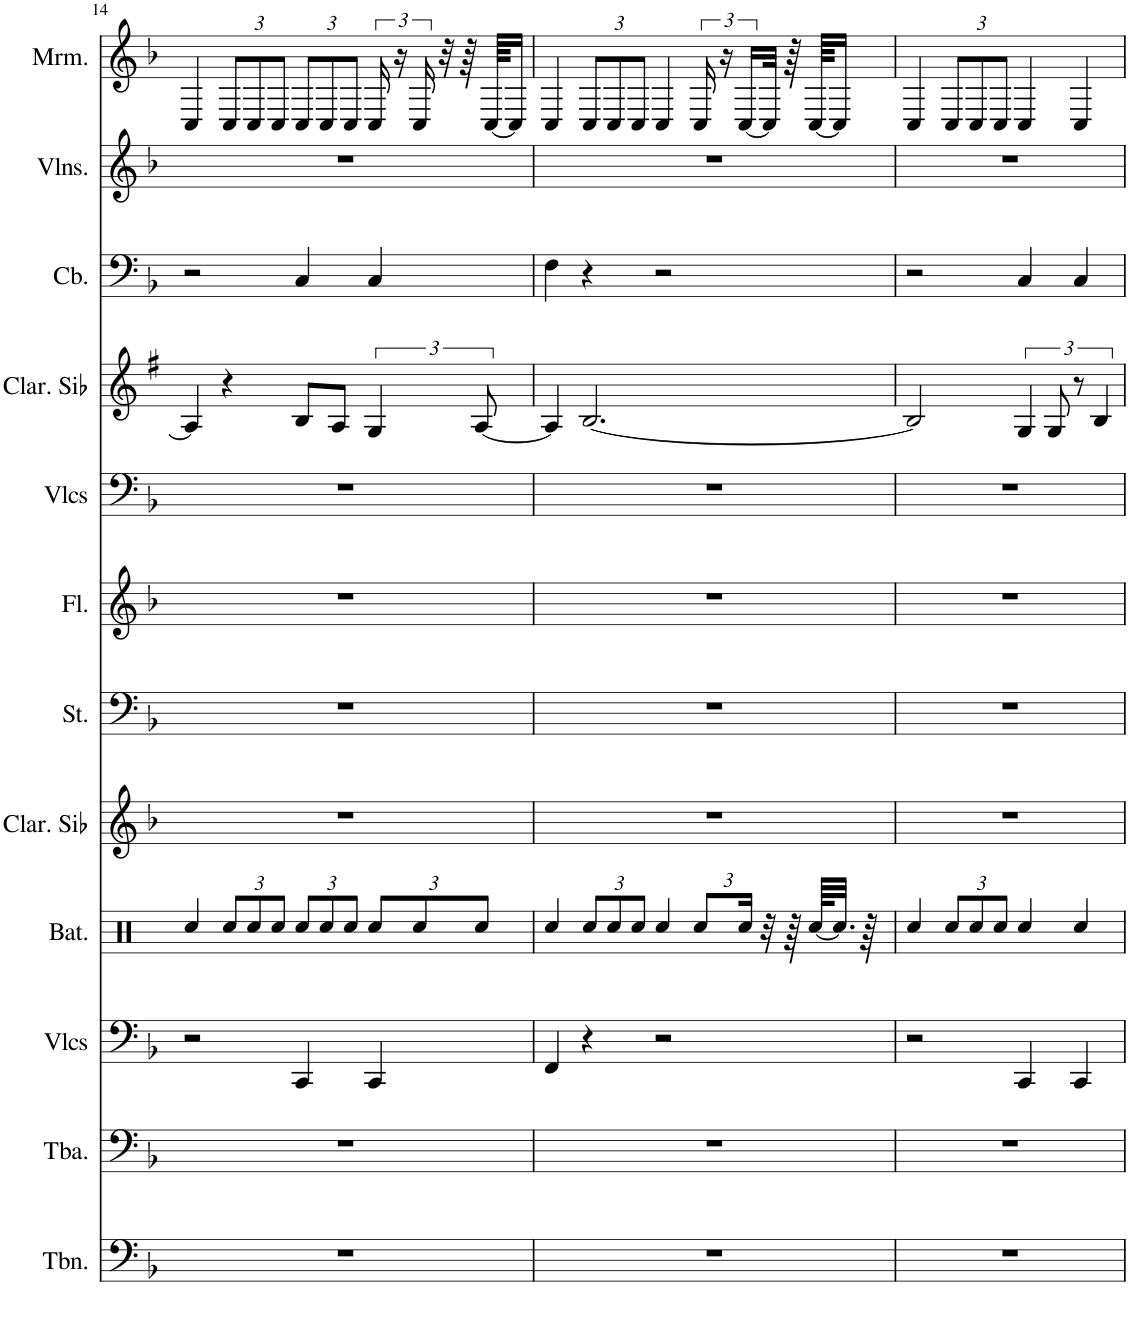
**kern	**kern	**kern	**kern	**kern	**kern	**kern	**kern	**kern	**kern	**kern	**kern
*part12	*part11	*part10	*part9	*part8	*part7	*part6	*part5	*part4	*part3	*part2	*part1
*staff12	*staff11	*staff10	*staff9	*staff8	*staff7	*staff6	*staff5	*staff4	*staff3	*staff2	*staff1
*I"Trombone, Trombone	*I"Tuba, Tuba	*I"Violoncelles, String Ensemble 1	*I"Batterie, Drums	*I"Clarinette en Sib, Clarinet Pipe	*I"Cordes, String Ensemble 1	*I"Flûte, Flute	*I"Violoncelles, String Ensemble 1	*I"Clarinette en Sib	*I"Contrebasse, Acoustic Bass	*I"Violons, String Ensemble 1	*I"Marimba
*I'Tbn.	*I'Tba.	*I'Vlcs	*I'Bat.	*I'Clar. Sib	*I'St.	*I'Fl.	*I'Vlcs	*I'Clar. Sib	*I'Cb.	*I'Vlns.	*I'Mrm.
!!LO:PB:g=z
*clefF4	*clefF4	*clefF4	*clefX	*clefG2	*clefF4	*clefG2	*clefF4	*clefG2	*clefF4	*clefG2	*clefG2
*	*	*	*	*Trd1c2	*	*	*	*Trd1c2	*Trd7c12	*	*
*k[b-]	*k[b-]	*k[b-]	*k[]	*k[b-]	*k[b-]	*k[b-]	*k[b-]	*k[f#]	*k[b-]	*k[b-]	*k[b-]
*M4/4	*M4/4	*M4/4	*M4/4	*M4/4	*M4/4	*M4/4	*M4/4	*M4/4	*M4/4	*M4/4	*M4/4
=14	=14	=14	=14	=14	=14	=14	=14	=14	=14	=14	=14
1r	1r	2r	4Rcc/	1r	1r	1r	1r	4A/]	2r	1r	4C/
*	*	*	*Xbrackettup	*	*	*	*	*	*	*	*Xbrackettup
.	.	.	12Rcc/L	.	.	.	.	4r	.	.	12C/L
.	.	.	12Rcc/	.	.	.	.	.	.	.	12C/
.	.	.	12Rcc/J	.	.	.	.	.	.	.	12C/J
.	.	4CC/	12Rcc/L	.	.	.	.	8B/L	4C/	.	12C/L
.	.	.	12Rcc/	.	.	.	.	.	.	.	12C/
.	.	.	.	.	.	.	.	8A/J	.	.	.
.	.	.	12Rcc/J	.	.	.	.	.	.	.	12C/J
*	*	*	*	*	*	*	*	*	*	*	*brackettup
.	.	4CC/	12Rcc/L	.	.	.	.	6G/	4C/	.	24C/
.	.	.	.	.	.	.	.	.	.	.	24r
.	.	.	12Rcc/	.	.	.	.	.	.	.	24C/
.	.	.	.	.	.	.	.	.	.	.	32r
.	.	.	.	.	.	.	.	.	.	.	64r
.	.	.	12Rcc/J	.	.	.	.	[12A/	.	.	.
.	.	.	.	.	.	.	.	.	.	.	[64C/KKLL
.	.	.	.	.	.	.	.	.	.	.	16C/JJ]
=15	=15	=15	=15	=15	=15	=15	=15	=15	=15	=15	=15
1r	1r	4FF/	4Rcc/	1r	1r	1r	1r	4A/]	4F\	1r	4C/
*	*	*	*	*	*	*	*	*	*	*	*Xbrackettup
.	.	4r	12Rcc/L	.	.	.	.	[2.B/	4r	.	12C/L
.	.	.	12Rcc/	.	.	.	.	.	.	.	12C/
.	.	.	12Rcc/J	.	.	.	.	.	.	.	12C/J
.	.	2r	4Rcc/	.	.	.	.	.	2r	.	4C/
*	*	*	*	*	*	*	*	*	*	*	*brackettup
.	.	.	12Rcc/L	.	.	.	.	.	.	.	24C/
.	.	.	.	.	.	.	.	.	.	.	24r
.	.	.	24Rcc/Jk	.	.	.	.	.	.	.	[24C/LL
.	.	.	32r	.	.	.	.	.	.	.	32C/JJk]
.	.	.	64r	.	.	.	.	.	.	.	64r
.	.	.	[64Rcc/KLLL	.	.	.	.	.	.	.	[64C/KKLL
.	.	.	32.Rcc/JJJ]	.	.	.	.	.	.	.	16C/JJ]
.	.	.	64r	.	.	.	.	.	.	.	.
=16	=16	=16	=16	=16	=16	=16	=16	=16	=16	=16	=16
1r	1r	2r	4Rcc/	1r	1r	1r	1r	2B/]	2r	1r	4C/
*	*	*	*	*	*	*	*	*	*	*	*Xbrackettup
.	.	.	12Rcc/L	.	.	.	.	.	.	.	12C/L
.	.	.	12Rcc/	.	.	.	.	.	.	.	12C/
.	.	.	12Rcc/J	.	.	.	.	.	.	.	12C/J
.	.	4CC/	4Rcc/	.	.	.	.	6G/	4C/	.	4C/
.	.	.	.	.	.	.	.	12G/	.	.	.
.	.	4CC/	4Rcc/	.	.	.	.	12r	4C/	.	4C/
.	.	.	.	.	.	.	.	6B/	.	.	.
=	=	=	=	=	=	=	=	=	=	=	=
*-	*-	*-	*-	*-	*-	*-	*-	*-	*-	*-	*-
